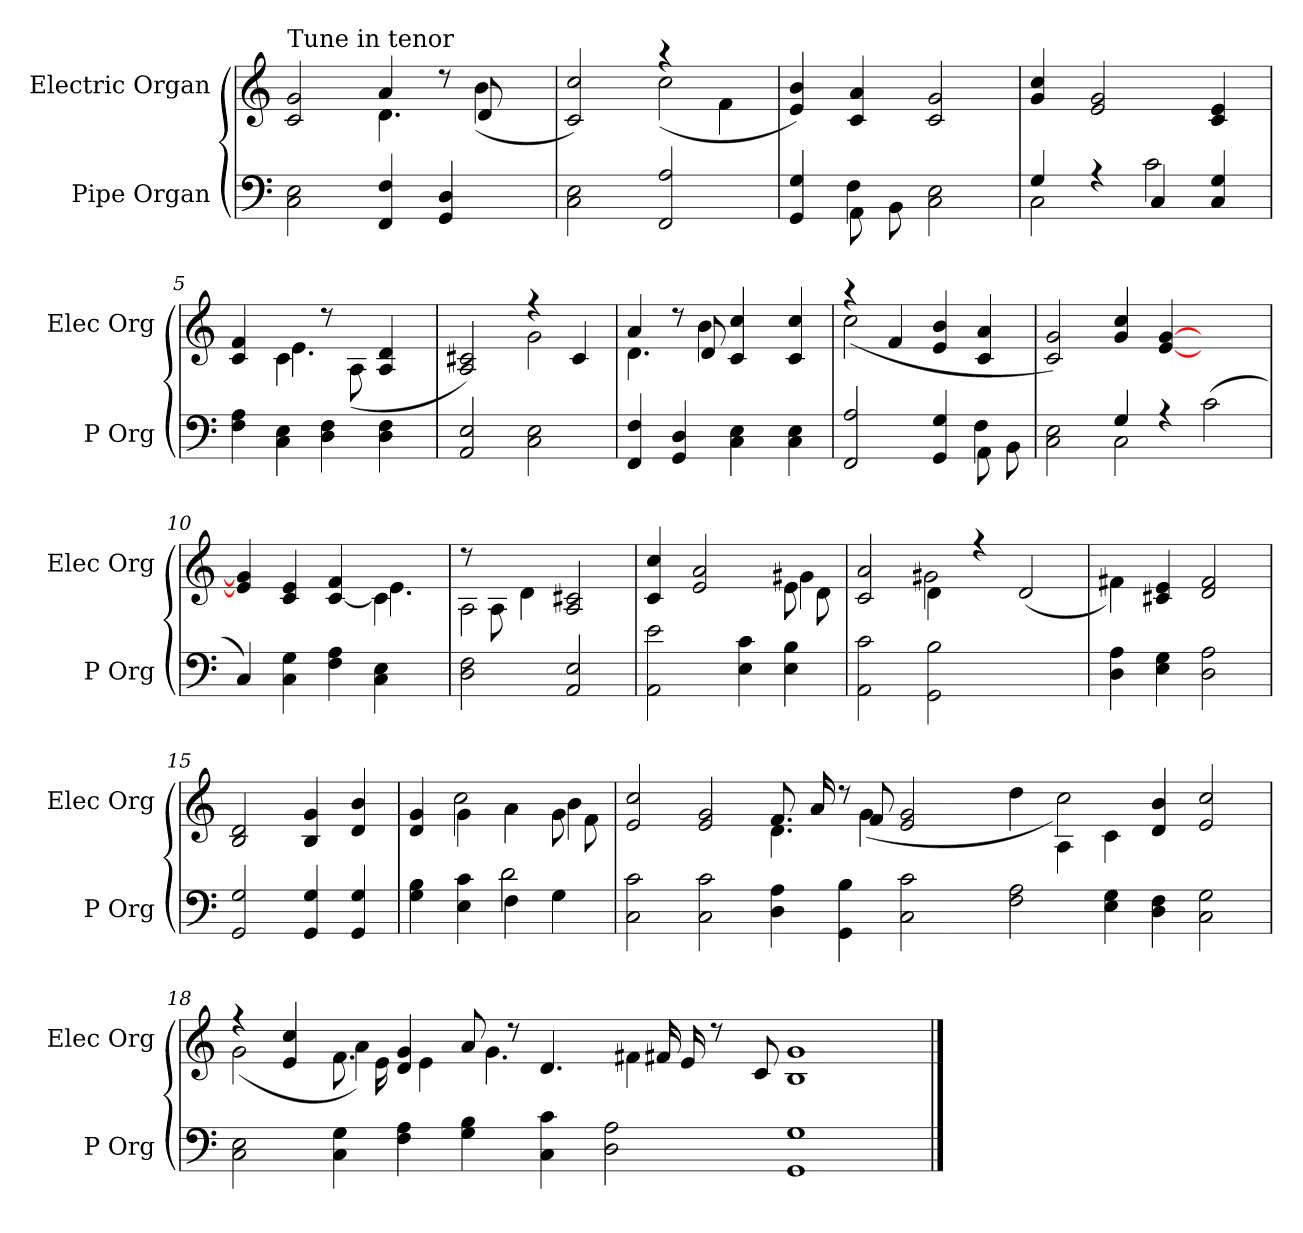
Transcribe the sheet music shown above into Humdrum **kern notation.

**kern	**kern
*part2	*part1
*staff2	*staff1
*I"Pipe Organ	*I"Electric Organ
*I'P Org	*I'Elec Org
*clefF4	*clefG2
=1	=1
*	*^
!	!LO:TX:t=Tune in tenor	!
2C 2E	2c 2g	2ryy
4FF 4F	4a/	4.d
4GG 4D	8r	.
.	8d/	(4b
8ryy	8ryy	.
=2	=2	=2
2C 2E	2c 2cc)	2ryy
2FF 2A	4r	(2cc
.	4f\	.
*	*v	*v
=3	=3
*^	*
4GG 4G	4ryy	4e 4b)
8AA\	4F	4c 4a
8BB\	.	.
2C 2E	2ryy	2c 2g
=4	=4	=4
4G/	2C	4g 4cc
4r	.	2e 2g
4C/	2c	.
4C 4G	.	4c 4e
*v	*v	*
=5	=5
*	*^
4F 4A)	4c 4f	4ryy
4C 4E	4c\	4.e
4D 4F	8r	.
.	8A\	(4A
4D 4F	4A 4d	.
.	.	8ryy
=6	=6	=6
2AA 2E	2A 2c#X)	2ryy
2C 2E	4r	2g
.	4c#/	.
=7	=7	=7
4FF 4F	4a/	4.d
4GG 4D	8r	.
.	8d/	4b
4C 4E	4c 4cc	.
.	.	4.ryy
4C 4E	4c 4cc	.
=8	=8	=8
*^	*	*
2FF 2A	2.ryy	4r	(2cc
.	.	4f	.
4GG 4G	.	4e 4b	2ryy
8AA\	4F	4c 4a	.
8BB\	.	.	.
*	*	*v	*v
=9	=9	=9
2C 2E	2ryy	2c 2g)
4G/	2C	4g 4cc
4r	.	[4e/ [4g/
2ryy	(2c	2ryy
*v	*v	*
=10	=10
*	*^
4C/)	4e] 4g]	2.ryy
4C 4G	4c 4e	.
4F 4A	[4c 4f	.
4C 4E	4c\]	4.e
8ryy	8ryy	.
=11	=11	=11
2D 2F	8r	2A
.	8A\	.
.	4d\	.
2AA 2E	2A 2c#X	2ryy
=12	=12	=12
2AA 2e	4c 4cc	2.ryy
.	2e 2a	.
4E 4c	.	.
4E 4B	8e\	4g#X
.	8d\	.
=13	=13	=13
2AA 2c	2c 2a	2ryy
2GG 2B	4d\	2g#X
.	4r	.
2ryy	2ryy	(2d
*	*v	*v
=14	=14
4D 4A	4f#X\)
4E 4G	4c#X 4e
2D 2A	2d 2f#
=15	=15
2GG 2G	2B 2d
4GG 4G	4B 4g
4GG 4G	4d 4b
=16	=16
*^	*^
4G 4B	2ryy	4d 4g	4ryy
4E 4c	.	4g\	2cc
4F\	2d	4a\	.
4G\	.	8g\	4b
.	.	8f\	.
*v	*v	*	*
=17	=17	=17
2C 2c	2e 2cc	1ryy
2C 2c	2e 2g	.
4D 4A	8.f/	4.d
.	16a/	.
4GG 4B	8r	.
.	8f/	(4g
2C 2c	2e 2g	.
.	.	8ryy
*	*v	*v
2F 2A	4dd
*	*^
.	4A\	2cc)
4E 4G	4c\	.
4D 4F	4d 4b	2.ryy
2C 2G	2e 2cc	.
=18	=18	=18
2C 2E	4r	(2g
.	4e/ 4cc/	.
4C 4G	8.f\	4a)
.	16e\	.
4F 4A	4d 4g	16ryy
.	.	4e
4G 4B	8a/	.
.	.	(4.g
.	8r	.
4C 4c	4.d	.
.	.	8ryy
2D 2A	.	.
.	.	4f#
.	16f#X/	.
.	16e/	.
.	8r	.
.	.	1ryy
.	8c/	.
1GG 1G	1B 1g	.
.	.	8.ryy
*	*v	*v
==	==
*-	*-
